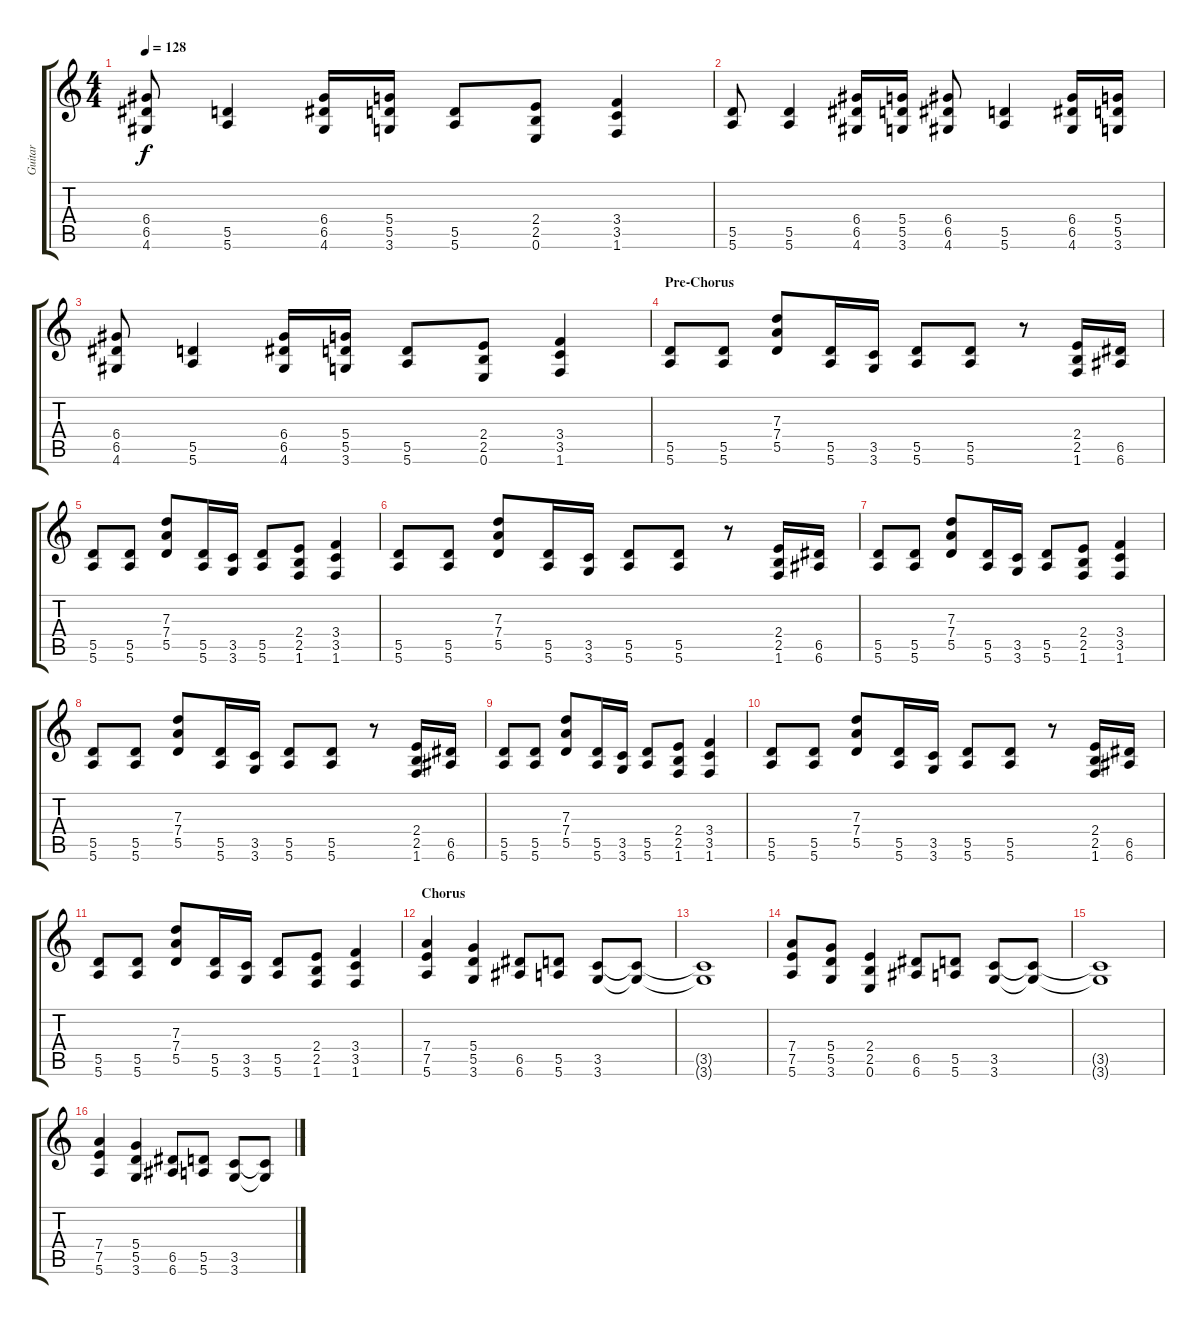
\track ("Guitar" "Guitar") {instrument overdrivenguitar}
\staff {score tabs}
\tuning (E4 B3 G3 D3 A2 E2) {hide}
\ts (4 4)
\tempo 128
\clef g2
\ks c
(6.4 6.5 4.6).8{dy f} (5.5 5.6).4 (6.4 6.5 4.6).16 (5.4 5.5 3.6).16 (5.5 5.6).8 (2.4 2.5 0.6).8 (3.4 3.5 1.6).4 |
(5.5 5.6).8 (5.5 5.6).4 (6.4 6.5 4.6).16 (5.4 5.5 3.6).16 (6.4 6.5 4.6).8 (5.5 5.6).4 (6.4 6.5 4.6).16 (5.4 5.5 3.6).16 |
(6.4 6.5 4.6).8 (5.5 5.6).4 (6.4 6.5 4.6).16 (5.4 5.5 3.6).16 (5.5 5.6).8 (2.4 2.5 0.6).8 (3.4 3.5 1.6).4 |
\section ("" "Pre-Chorus")
(5.5 5.6).8 (5.5 5.6).8 (7.3 7.4 5.5).8 (5.5 5.6).16 (3.5 3.6).16 (5.5 5.6).8 (5.5 5.6).8 r.8 (2.4 2.5 1.6).16 (6.5 6.6).16 |
(5.5 5.6).8 (5.5 5.6).8 (7.3 7.4 5.5).8 (5.5 5.6).16 (3.5 3.6).16 (5.5 5.6).8 (2.4 2.5 1.6).8 (3.4 3.5 1.6).4 |
(5.5 5.6).8 (5.5 5.6).8 (7.3 7.4 5.5).8 (5.5 5.6).16 (3.5 3.6).16 (5.5 5.6).8 (5.5 5.6).8 r.8 (2.4 2.5 1.6).16 (6.5 6.6).16 |
(5.5 5.6).8 (5.5 5.6).8 (7.3 7.4 5.5).8 (5.5 5.6).16 (3.5 3.6).16 (5.5 5.6).8 (2.4 2.5 1.6).8 (3.4 3.5 1.6).4 |
(5.5 5.6).8 (5.5 5.6).8 (7.3 7.4 5.5).8 (5.5 5.6).16 (3.5 3.6).16 (5.5 5.6).8 (5.5 5.6).8 r.8 (2.4 2.5 1.6).16 (6.5 6.6).16 |
(5.5 5.6).8 (5.5 5.6).8 (7.3 7.4 5.5).8 (5.5 5.6).16 (3.5 3.6).16 (5.5 5.6).8 (2.4 2.5 1.6).8 (3.4 3.5 1.6).4 |
(5.5 5.6).8 (5.5 5.6).8 (7.3 7.4 5.5).8 (5.5 5.6).16 (3.5 3.6).16 (5.5 5.6).8 (5.5 5.6).8 r.8 (2.4 2.5 1.6).16 (6.5 6.6).16 |
(5.5 5.6).8 (5.5 5.6).8 (7.3 7.4 5.5).8 (5.5 5.6).16 (3.5 3.6).16 (5.5 5.6).8 (2.4 2.5 1.6).8 (3.4 3.5 1.6).4 |
\section ("" "Chorus")
(7.4 7.5 5.6).4 (5.4 5.5 3.6).4 (6.5 6.6).8 (5.5 5.6).8 (3.5 3.6).8 (3.5{t} 3.6{t}).8 |
(3.5{t} 3.6{t}).1 |
(7.4 7.5 5.6).8 (5.4 5.5 3.6).8 (2.4 2.5 0.6).4 (6.5 6.6).8 (5.5 5.6).8 (3.5 3.6).8 (3.5{t} 3.6{t}).8 |
(3.5{t} 3.6{t}).1 |
(7.4 7.5 5.6).4 (5.4 5.5 3.6).4 (6.5 6.6).8 (5.5 5.6).8 (3.5 3.6).8 (3.5{t} 3.6{t}).8
